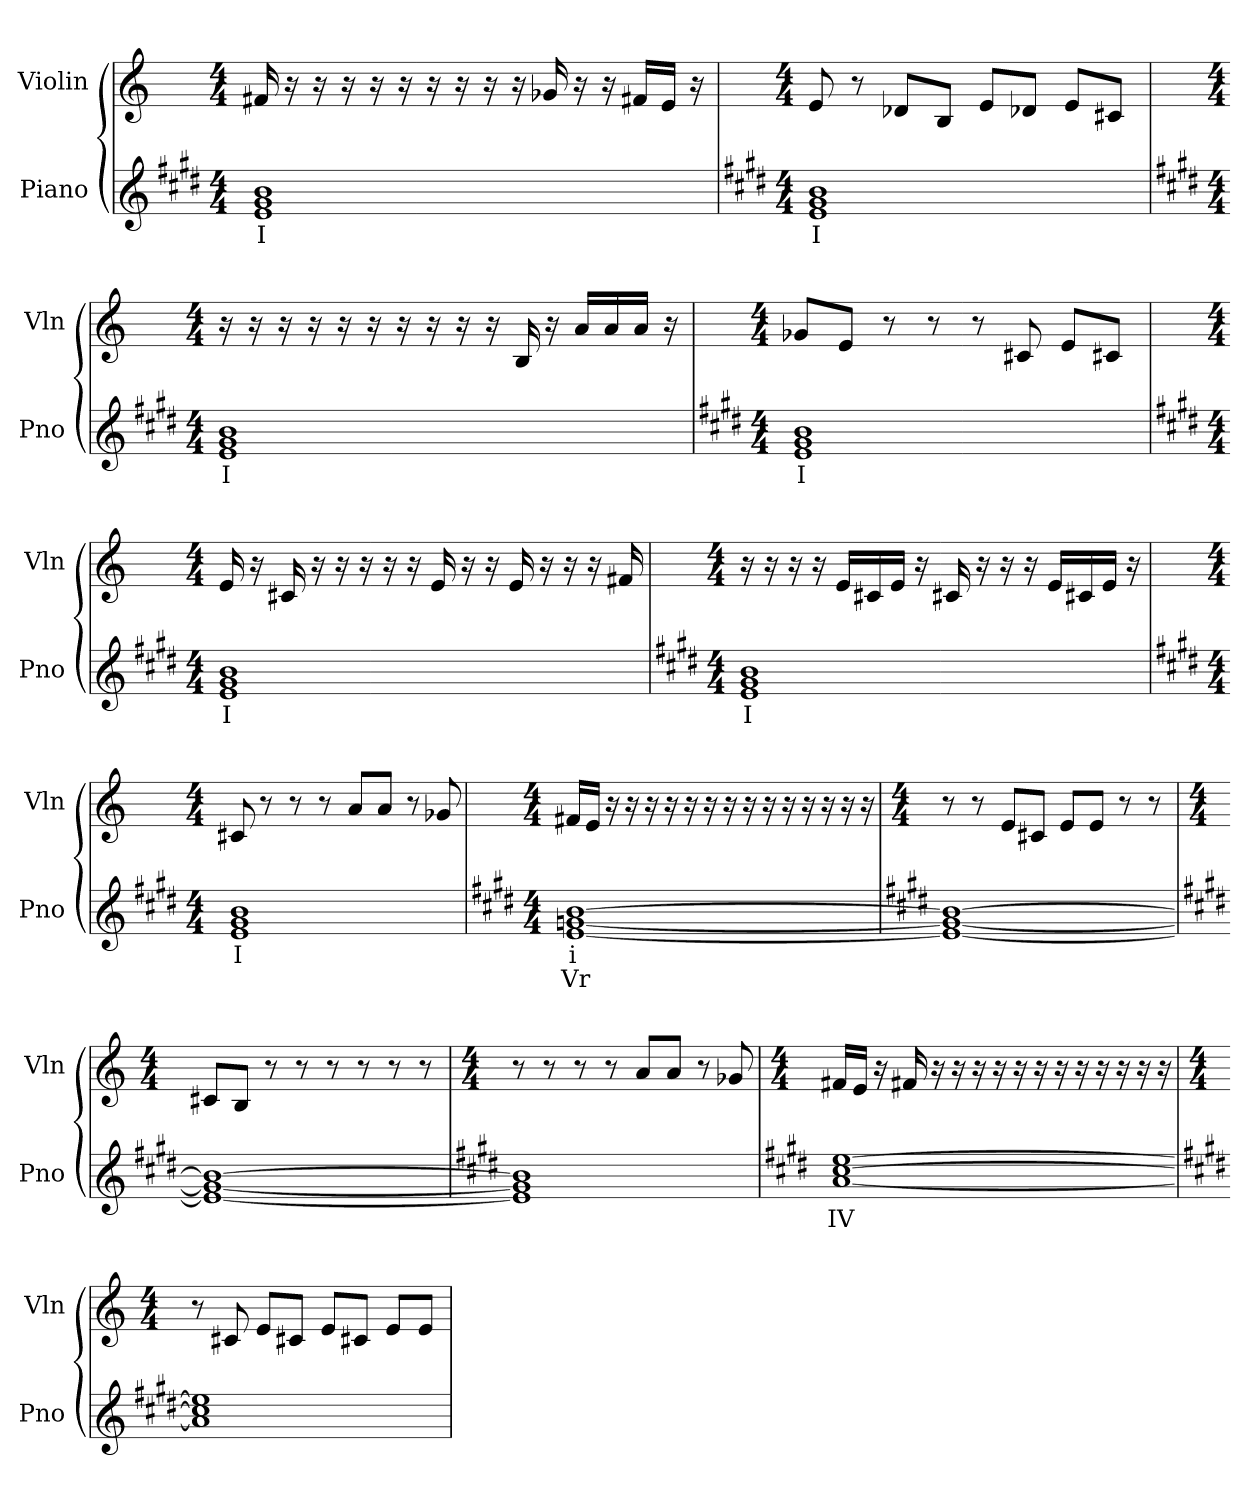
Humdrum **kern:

**kern	**text	**text	**kern
*part2	*part2	*part2	*part1
*staff2	*staff2	*staff2	*staff1
*I"Piano	*	*	*I"Violin
*I'Pno	*	*	*I'Vln
*k[f#c#g#d#]	*	*	*
*E:	*	*	*
*M4/4	*	*	*M4/4
=	=	=	=
1e 1g# 1b	I	.	16f#X
.	.	.	16r
.	.	.	16r
.	.	.	16r
.	.	.	16r
.	.	.	16r
.	.	.	16r
.	.	.	16r
.	.	.	16r
.	.	.	16r
.	.	.	16g-X
.	.	.	16r
.	.	.	16r
.	.	.	16f#XLL
.	.	.	16eJJ
.	.	.	16r
=	=	=	=
*k[f#c#g#d#]	*	*	*
*E:	*	*	*
*M4/4	*	*	*M4/4
1e 1g# 1b	I	.	8e
.	.	.	8r
.	.	.	8d-XL
.	.	.	8BJ
.	.	.	8eL
.	.	.	8d-XJ
.	.	.	8eL
.	.	.	8c#XJ
=	=	=	=
*k[f#c#g#d#]	*	*	*
*E:	*	*	*
*M4/4	*	*	*M4/4
1e 1g# 1b	I	.	16r
.	.	.	16r
.	.	.	16r
.	.	.	16r
.	.	.	16r
.	.	.	16r
.	.	.	16r
.	.	.	16r
.	.	.	16r
.	.	.	16r
.	.	.	16B
.	.	.	16r
.	.	.	16aLL
.	.	.	16a
.	.	.	16aJJ
.	.	.	16r
=	=	=	=
*k[f#c#g#d#]	*	*	*
*E:	*	*	*
*M4/4	*	*	*M4/4
1e 1g# 1b	I	.	8g-XL
.	.	.	8eJ
.	.	.	8r
.	.	.	8r
.	.	.	8r
.	.	.	8c#X
.	.	.	8eL
.	.	.	8c#XJ
=	=	=	=
*k[f#c#g#d#]	*	*	*
*E:	*	*	*
*M4/4	*	*	*M4/4
1e 1g# 1b	I	.	16e
.	.	.	16r
.	.	.	16c#X
.	.	.	16r
.	.	.	16r
.	.	.	16r
.	.	.	16r
.	.	.	16r
.	.	.	16e
.	.	.	16r
.	.	.	16r
.	.	.	16e
.	.	.	16r
.	.	.	16r
.	.	.	16r
.	.	.	16f#X
=	=	=	=
*k[f#c#g#d#]	*	*	*
*E:	*	*	*
*M4/4	*	*	*M4/4
1e 1g# 1b	I	.	16r
.	.	.	16r
.	.	.	16r
.	.	.	16r
.	.	.	16eLL
.	.	.	16c#X
.	.	.	16eJJ
.	.	.	16r
.	.	.	16c#X
.	.	.	16r
.	.	.	16r
.	.	.	16r
.	.	.	16eLL
.	.	.	16c#X
.	.	.	16eJJ
.	.	.	16r
=	=	=	=
*k[f#c#g#d#]	*	*	*
*E:	*	*	*
*M4/4	*	*	*M4/4
1e 1g# 1b	I	.	8c#X
.	.	.	8r
.	.	.	8r
.	.	.	8r
.	.	.	8aL
.	.	.	8aJ
.	.	.	8r
.	.	.	8g-X
=	=	=	=
*k[f#c#g#d#]	*	*	*
*E:	*	*	*
*M4/4	*	*	*M4/4
[1e [1gn [1b	i	Vr	16f#XLL
.	.	.	16eJJ
.	.	.	16r
.	.	.	16r
.	.	.	16r
.	.	.	16r
.	.	.	16r
.	.	.	16r
.	.	.	16r
.	.	.	16r
.	.	.	16r
.	.	.	16r
.	.	.	16r
.	.	.	16r
.	.	.	16r
.	.	.	16r
=	=	=	=
*k[f#c#g#d#]	*	*	*
*E:	*	*	*
*	*	*	*M4/4
1e_ 1gn_ 1b_	.	.	8r
.	.	.	8r
.	.	.	8eL
.	.	.	8c#XJ
.	.	.	8eL
.	.	.	8eJ
.	.	.	8r
.	.	.	8r
=	=	=	=
*k[f#c#g#d#]	*	*	*
*E:	*	*	*
*	*	*	*M4/4
1e_ 1gn_ 1b_	.	.	8c#XL
.	.	.	8BJ
.	.	.	8r
.	.	.	8r
.	.	.	8r
.	.	.	8r
.	.	.	8r
.	.	.	8r
=	=	=	=
*k[f#c#g#d#]	*	*	*
*E:	*	*	*
*	*	*	*M4/4
1e] 1gn] 1b]	.	.	8r
.	.	.	8r
.	.	.	8r
.	.	.	8r
.	.	.	8aL
.	.	.	8aJ
.	.	.	8r
.	.	.	8g-X
=	=	=	=
*k[f#c#g#d#]	*	*	*
*E:	*	*	*
*	*	*	*M4/4
[1a [1cc# [1ee	IV	.	16f#XLL
.	.	.	16eJJ
.	.	.	16r
.	.	.	16f#X
.	.	.	16r
.	.	.	16r
.	.	.	16r
.	.	.	16r
.	.	.	16r
.	.	.	16r
.	.	.	16r
.	.	.	16r
.	.	.	16r
.	.	.	16r
.	.	.	16r
.	.	.	16r
=	=	=	=
*k[f#c#g#d#]	*	*	*
*E:	*	*	*
*	*	*	*M4/4
1a] 1cc#] 1ee]	.	.	8r
.	.	.	8c#X
.	.	.	8eL
.	.	.	8c#XJ
.	.	.	8eL
.	.	.	8c#XJ
.	.	.	8eL
.	.	.	8eJ
=	=	=	=
*-	*-	*-	*-
